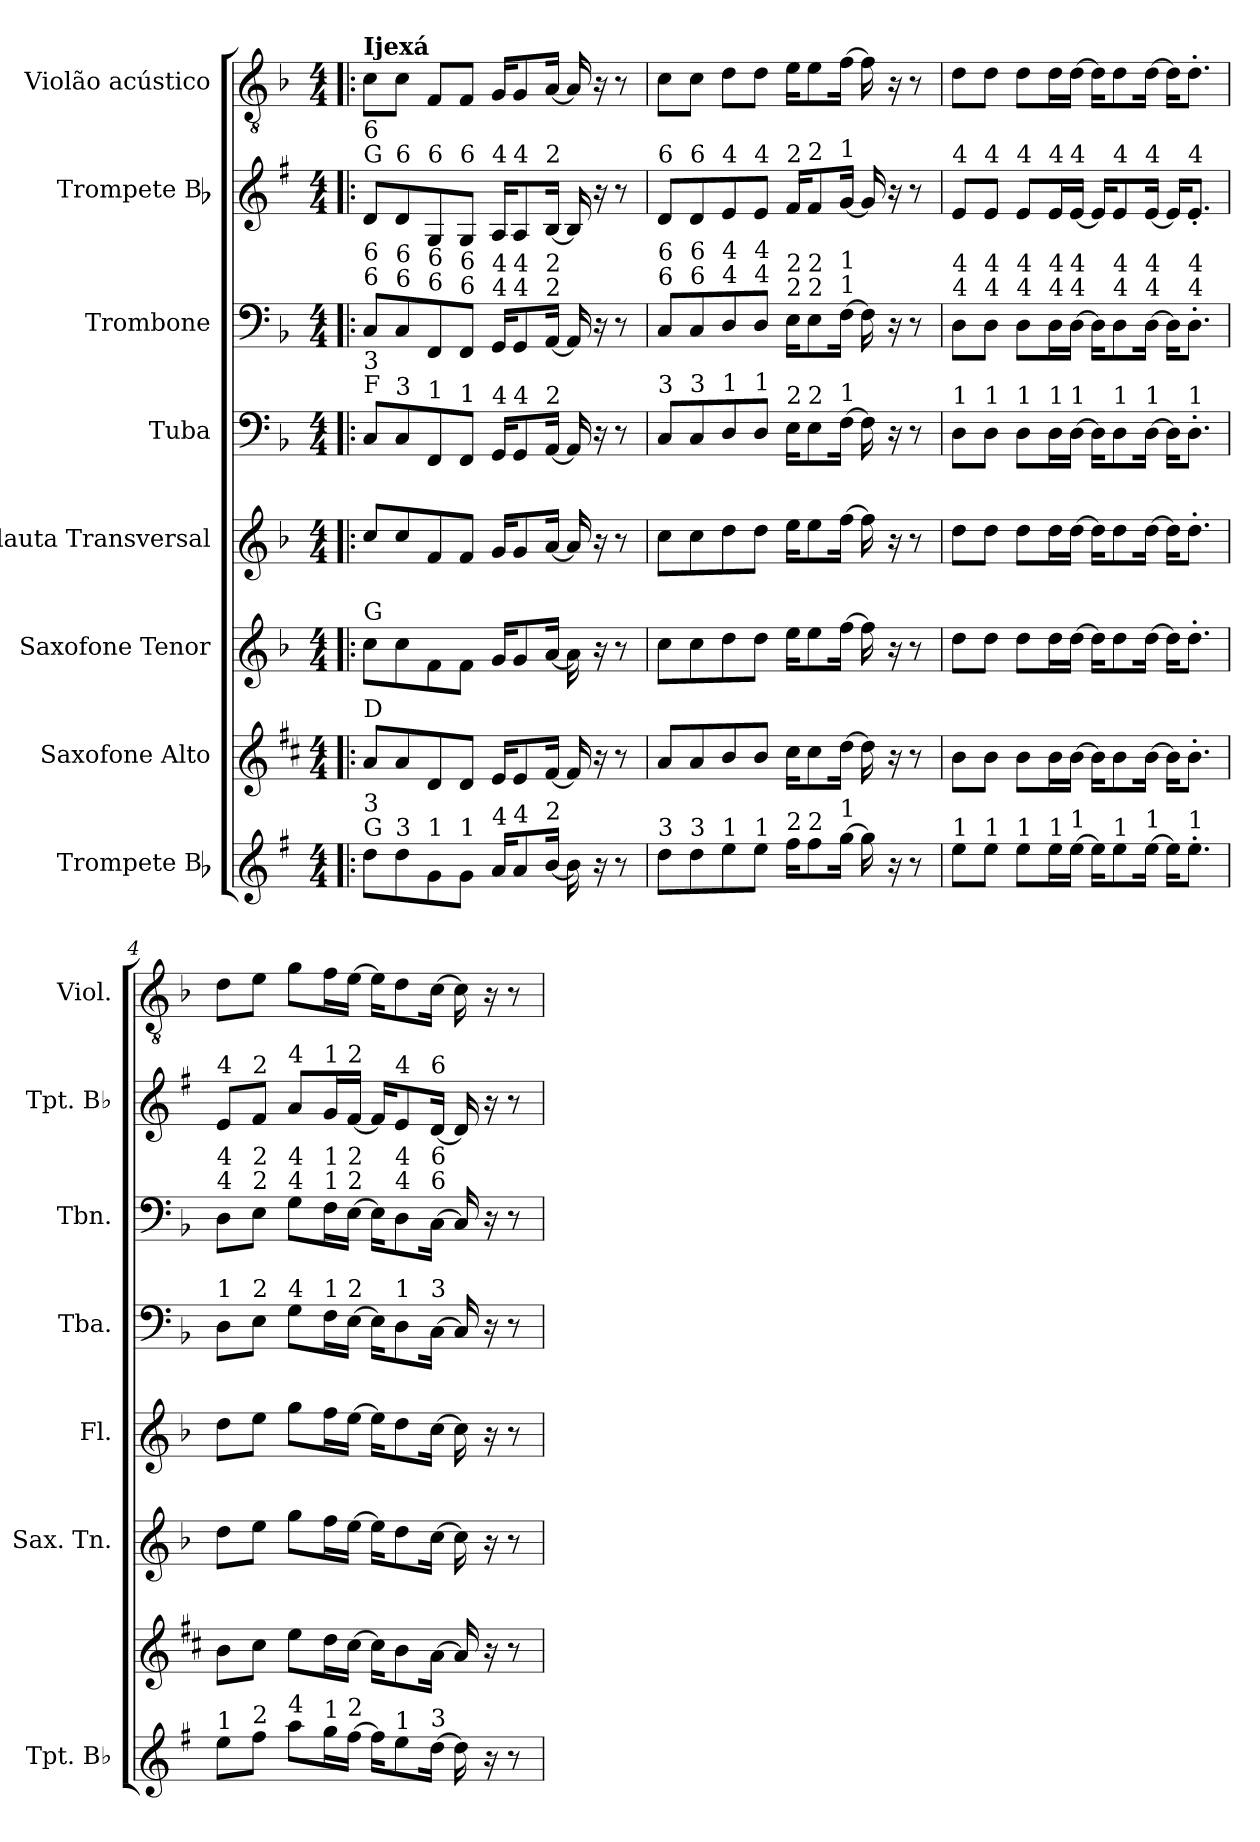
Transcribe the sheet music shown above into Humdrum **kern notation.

**kern	**kern	**kern	**kern	**kern	**kern	**kern	**kern
*part8	*part7	*part6	*part5	*part4	*part3	*part2	*part1
*staff8	*staff7	*staff6	*staff5	*staff4	*staff3	*staff2	*staff1
*I"Trompete Bb	*I"Saxofone Alto	*I"Saxofone Tenor	*I"Flauta Transversal	*I"Tuba	*I"Trombone	*I"Trompete Bb	*I"Violão acústico
*I'Tpt. Bb	*	*I'Sax. Tn.	*I'Fl.	*I'Tba.	*I'Tbn.	*I'Tpt. Bb	*I'Viol.
*clefG2	*clefG2	*clefG2	*clefG2	*clefF4	*clefF4	*clefG2	*clefGv2
*ITrd1c2	*ITrd5c9	*ITrd8c14	*	*	*	*ITrd1c2	*
*k[b-]	*k[b-]	*k[b-]	*k[b-]	*k[b-]	*k[b-]	*k[b-]	*k[b-]
*M4/4	*M4/4	*M4/4	*M4/4	*M4/4	*M4/4	*M4/4	*M4/4
*MM100	*MM100	*MM100	*MM100	*MM100	*MM100	*MM100	*MM100
=1!|:	=1!|:	=1!|:	=1!|:	=1!|:	=1!|:	=1!|:	=1!|:
!	!	!	!	!	!	!	!LO:TX:a:B:t=Ijexá
!	!	!	!	!	!	!LO:TX:a:t=G	!
!	!	!	!	!	!	!LO:TX:a:t=6	!
!	!	!	!	!	!LO:TX:a:t=6	!	!
!	!	!	!	!	!LO:TX:a:t=6	!	!
!	!	!	!	!LO:TX:a:t=F	!	!	!
!	!	!	!	!LO:TX:a:t=3	!	!	!
!	!	!LO:TX:a:t=G	!	!	!	!	!
!	!LO:TX:a:t=D	!	!	!	!	!	!
!LO:TX:a:t=G	!	!	!	!	!	!	!
!LO:TX:a:t=3	!	!	!	!	!	!	!
8cc\L	8c/L	8c\L	8cc/L	8C/L	8C/L	8c/L	8c\L
!	!	!	!	!	!	!LO:TX:a:t=6	!
!	!	!	!	!	!LO:TX:a:t=6	!	!
!	!	!	!	!	!LO:TX:a:t=6	!	!
!	!	!	!	!LO:TX:a:t=3	!	!	!
!LO:TX:a:t=3	!	!	!	!	!	!	!
8cc\	8c/	8c\	8cc/	8C/	8C/	8c/	8c\J
!	!	!	!	!	!	!LO:TX:a:t=6	!
!	!	!	!	!	!LO:TX:a:t=6	!	!
!	!	!	!	!	!LO:TX:a:t=6	!	!
!	!	!	!	!LO:TX:a:t=1	!	!	!
!LO:TX:a:t=1	!	!	!	!	!	!	!
8f\	8F/	8F\	8f/	8FF/	8FF/	8F/	8F/L
!	!	!	!	!	!	!LO:TX:a:t=6	!
!	!	!	!	!	!LO:TX:a:t=6	!	!
!	!	!	!	!	!LO:TX:a:t=6	!	!
!	!	!	!	!LO:TX:a:t=1	!	!	!
!LO:TX:a:t=1	!	!	!	!	!	!	!
8f\J	8F/J	8F\J	8f/J	8FF/J	8FF/J	8F/J	8F/J
!	!	!	!	!	!	!LO:TX:a:t=4	!
!	!	!	!	!	!LO:TX:a:t=4	!	!
!	!	!	!	!	!LO:TX:a:t=4	!	!
!	!	!	!	!LO:TX:a:t=4	!	!	!
!LO:TX:a:t=4	!	!	!	!	!	!	!
16g/KL	16G/KL	16G/KL	16g/KL	16GG/KL	16GG/KL	16G/KL	16G/KL
!	!	!	!	!	!	!LO:TX:a:t=4	!
!	!	!	!	!	!LO:TX:a:t=4	!	!
!	!	!	!	!	!LO:TX:a:t=4	!	!
!	!	!	!	!LO:TX:a:t=4	!	!	!
!LO:TX:a:t=4	!	!	!	!	!	!	!
8g/	8G/	8G/	8g/	8GG/	8GG/	8G/	8G/
!	!	!	!	!	!	!LO:TX:a:t=2	!
!	!	!	!	!	!LO:TX:a:t=2	!	!
!	!	!	!	!	!LO:TX:a:t=2	!	!
!	!	!	!	!LO:TX:a:t=2	!	!	!
!LO:TX:a:t=2	!	!	!	!	!	!	!
[16a/Jk	[16A/Jk	[16A/Jk	[16a/Jk	[16AA/Jk	[16AA/Jk	[16A/Jk	[16A/Jk
16a\]	16A/]	16A\]	16a/]	16AA/]	16AA/]	16A/]	16A/]
16r	16r	16r	16r	16r	16r	16r	16r
8r	8r	8r	8r	8r	8r	8r	8r
=2	=2	=2	=2	=2	=2	=2	=2
!	!	!	!	!	!	!LO:TX:a:t=6	!
!	!	!	!	!	!LO:TX:a:t=6	!	!
!	!	!	!	!	!LO:TX:a:t=6	!	!
!	!	!	!	!LO:TX:a:t=3	!	!	!
!LO:TX:a:t=3	!	!	!	!	!	!	!
8cc\L	8c/L	8c\L	8cc\L	8C/L	8C/L	8c/L	8c\L
!	!	!	!	!	!	!LO:TX:a:t=6	!
!	!	!	!	!	!LO:TX:a:t=6	!	!
!	!	!	!	!	!LO:TX:a:t=6	!	!
!	!	!	!	!LO:TX:a:t=3	!	!	!
!LO:TX:a:t=3	!	!	!	!	!	!	!
8cc\	8c/	8c\	8cc\	8C/	8C/	8c/	8c\J
!	!	!	!	!	!	!LO:TX:a:t=4	!
!	!	!	!	!	!LO:TX:a:t=4	!	!
!	!	!	!	!	!LO:TX:a:t=4	!	!
!	!	!	!	!LO:TX:a:t=1	!	!	!
!LO:TX:a:t=1	!	!	!	!	!	!	!
8dd\	8d/	8d\	8dd\	8D/	8D/	8d/	8d\L
!	!	!	!	!	!	!LO:TX:a:t=4	!
!	!	!	!	!	!LO:TX:a:t=4	!	!
!	!	!	!	!	!LO:TX:a:t=4	!	!
!	!	!	!	!LO:TX:a:t=1	!	!	!
!LO:TX:a:t=1	!	!	!	!	!	!	!
8dd\J	8d/J	8d\J	8dd\J	8D/J	8D/J	8d/J	8d\J
!	!	!	!	!	!	!LO:TX:a:t=2	!
!	!	!	!	!	!LO:TX:a:t=2	!	!
!	!	!	!	!	!LO:TX:a:t=2	!	!
!	!	!	!	!LO:TX:a:t=2	!	!	!
!LO:TX:a:t=2	!	!	!	!	!	!	!
16ee\KL	16e\KL	16e\KL	16ee\KL	16E\KL	16E\KL	16e/KL	16e\KL
!	!	!	!	!	!	!LO:TX:a:t=2	!
!	!	!	!	!	!LO:TX:a:t=2	!	!
!	!	!	!	!	!LO:TX:a:t=2	!	!
!	!	!	!	!LO:TX:a:t=2	!	!	!
!LO:TX:a:t=2	!	!	!	!	!	!	!
8ee\	8e\	8e\	8ee\	8E\	8E\	8e/	8e\
!	!	!	!	!	!	!LO:TX:a:t=1	!
!	!	!	!	!	!LO:TX:a:t=1	!	!
!	!	!	!	!	!LO:TX:a:t=1	!	!
!	!	!	!	!LO:TX:a:t=1	!	!	!
!LO:TX:a:t=1	!	!	!	!	!	!	!
[16ff\Jk	[16f\Jk	[16f\Jk	[16ff\Jk	[16F\Jk	[16F\Jk	[16f/Jk	[16f\Jk
16ff\]	16f\]	16f\]	16ff\]	16F\]	16F\]	16f/]	16f\]
16r	16r	16r	16r	16r	16r	16r	16r
8r	8r	8r	8r	8r	8r	8r	8r
=3	=3	=3	=3	=3	=3	=3	=3
!	!	!	!	!	!	!LO:TX:a:t=4	!
!	!	!	!	!	!LO:TX:a:t=4	!	!
!	!	!	!	!	!LO:TX:a:t=4	!	!
!	!	!	!	!LO:TX:a:t=1	!	!	!
!LO:TX:a:t=1	!	!	!	!	!	!	!
8dd\L	8d\L	8d\L	8dd\L	8D\L	8D\L	8d/L	8d\L
!	!	!	!	!	!	!LO:TX:a:t=4	!
!	!	!	!	!	!LO:TX:a:t=4	!	!
!	!	!	!	!	!LO:TX:a:t=4	!	!
!	!	!	!	!LO:TX:a:t=1	!	!	!
!LO:TX:a:t=1	!	!	!	!	!	!	!
8dd\J	8d\J	8d\J	8dd\J	8D\J	8D\J	8d/J	8d\J
!	!	!	!	!	!	!LO:TX:a:t=4	!
!	!	!	!	!	!LO:TX:a:t=4	!	!
!	!	!	!	!	!LO:TX:a:t=4	!	!
!	!	!	!	!LO:TX:a:t=1	!	!	!
!LO:TX:a:t=1	!	!	!	!	!	!	!
8dd\L	8d\L	8d\L	8dd\L	8D\L	8D\L	8d/L	8d\L
!	!	!	!	!	!	!LO:TX:a:t=4	!
!	!	!	!	!	!LO:TX:a:t=4	!	!
!	!	!	!	!	!LO:TX:a:t=4	!	!
!	!	!	!	!LO:TX:a:t=1	!	!	!
!LO:TX:a:t=1	!	!	!	!	!	!	!
16dd\L	16d\L	16d\L	16dd\L	16D\L	16D\L	16d/L	16d\L
!	!	!	!	!	!	!LO:TX:a:t=4	!
!	!	!	!	!	!LO:TX:a:t=4	!	!
!	!	!	!	!	!LO:TX:a:t=4	!	!
!	!	!	!	!LO:TX:a:t=1	!	!	!
!LO:TX:a:t=1	!	!	!	!	!	!	!
[16dd\JJ	[16d\JJ	[16d\JJ	[16dd\JJ	[16D\JJ	[16D\JJ	[16d/JJ	[16d\JJ
16dd\KL]	16d\KL]	16d\KL]	16dd\KL]	16D\KL]	16D\KL]	16d/KL]	16d\KL]
!	!	!	!	!	!	!LO:TX:a:t=4	!
!	!	!	!	!	!LO:TX:a:t=4	!	!
!	!	!	!	!	!LO:TX:a:t=4	!	!
!	!	!	!	!LO:TX:a:t=1	!	!	!
!LO:TX:a:t=1	!	!	!	!	!	!	!
8dd\	8d\	8d\	8dd\	8D\	8D\	8d/	8d\
!	!	!	!	!	!	!LO:TX:a:t=4	!
!	!	!	!	!	!LO:TX:a:t=4	!	!
!	!	!	!	!	!LO:TX:a:t=4	!	!
!	!	!	!	!LO:TX:a:t=1	!	!	!
!LO:TX:a:t=1	!	!	!	!	!	!	!
[16dd\Jk	[16d\Jk	[16d\Jk	[16dd\Jk	[16D\Jk	[16D\Jk	[16d/Jk	[16d\Jk
16dd\KL]	16d\KL]	16d\KL]	16dd\KL]	16D\KL]	16D\KL]	16d/KL]	16d\KL]
!	!	!	!	!	!	!LO:TX:a:t=4	!
!	!	!	!	!	!LO:TX:a:t=4	!	!
!	!	!	!	!	!LO:TX:a:t=4	!	!
!	!	!	!	!LO:TX:a:t=1	!	!	!
!LO:TX:a:t=1	!	!	!	!	!	!	!
8.dd'\J	8.d'\J	8.d'\J	8.dd'\J	8.D'\J	8.D'\J	8.d'/J	8.d'\J
!!LO:PB:g=z
=4	=4	=4	=4	=4	=4	=4	=4
!	!	!	!	!	!	!LO:TX:a:t=4	!
!	!	!	!	!	!LO:TX:a:t=4	!	!
!	!	!	!	!	!LO:TX:a:t=4	!	!
!	!	!	!	!LO:TX:a:t=1	!	!	!
!LO:TX:a:t=1	!	!	!	!	!	!	!
8dd\L	8d\L	8d\L	8dd\L	8D\L	8D\L	8d/L	8d\L
!	!	!	!	!	!	!LO:TX:a:t=2	!
!	!	!	!	!	!LO:TX:a:t=2	!	!
!	!	!	!	!	!LO:TX:a:t=2	!	!
!	!	!	!	!LO:TX:a:t=2	!	!	!
!LO:TX:a:t=2	!	!	!	!	!	!	!
8ee\J	8e\J	8e\J	8ee\J	8E\J	8E\J	8e/J	8e\J
!	!	!	!	!	!	!LO:TX:a:t=4	!
!	!	!	!	!	!LO:TX:a:t=4	!	!
!	!	!	!	!	!LO:TX:a:t=4	!	!
!	!	!	!	!LO:TX:a:t=4	!	!	!
!LO:TX:a:t=4	!	!	!	!	!	!	!
8gg\L	8g\L	8g\L	8gg\L	8G\L	8G\L	8g/L	8g\L
!	!	!	!	!	!	!LO:TX:a:t=1	!
!	!	!	!	!	!LO:TX:a:t=1	!	!
!	!	!	!	!	!LO:TX:a:t=1	!	!
!	!	!	!	!LO:TX:a:t=1	!	!	!
!LO:TX:a:t=1	!	!	!	!	!	!	!
16ff\L	16f\L	16f\L	16ff\L	16F\L	16F\L	16f/L	16f\L
!	!	!	!	!	!	!LO:TX:a:t=2	!
!	!	!	!	!	!LO:TX:a:t=2	!	!
!	!	!	!	!	!LO:TX:a:t=2	!	!
!	!	!	!	!LO:TX:a:t=2	!	!	!
!LO:TX:a:t=2	!	!	!	!	!	!	!
[16ee\JJ	[16e\JJ	[16e\JJ	[16ee\JJ	[16E\JJ	[16E\JJ	[16e/JJ	[16e\JJ
16ee\KL]	16e\KL]	16e\KL]	16ee\KL]	16E\KL]	16E\KL]	16e/KL]	16e\KL]
!	!	!	!	!	!	!LO:TX:a:t=4	!
!	!	!	!	!	!LO:TX:a:t=4	!	!
!	!	!	!	!	!LO:TX:a:t=4	!	!
!	!	!	!	!LO:TX:a:t=1	!	!	!
!LO:TX:a:t=1	!	!	!	!	!	!	!
8dd\	8d\	8d\	8dd\	8D\	8D\	8d/	8d\
!	!	!	!	!	!	!LO:TX:a:t=6	!
!	!	!	!	!	!LO:TX:a:t=6	!	!
!	!	!	!	!	!LO:TX:a:t=6	!	!
!	!	!	!	!LO:TX:a:t=3	!	!	!
!LO:TX:a:t=3	!	!	!	!	!	!	!
[16cc\Jk	[16c\Jk	[16c\Jk	[16cc\Jk	[16C\Jk	[16C\Jk	[16c/Jk	[16c\Jk
16cc\]	16c/]	16c\]	16cc\]	16C/]	16C/]	16c/]	16c\]
16r	16r	16r	16r	16r	16r	16r	16r
8r	8r	8r	8r	8r	8r	8r	8r
=	=	=	=	=	=	=	=
*-	*-	*-	*-	*-	*-	*-	*-
